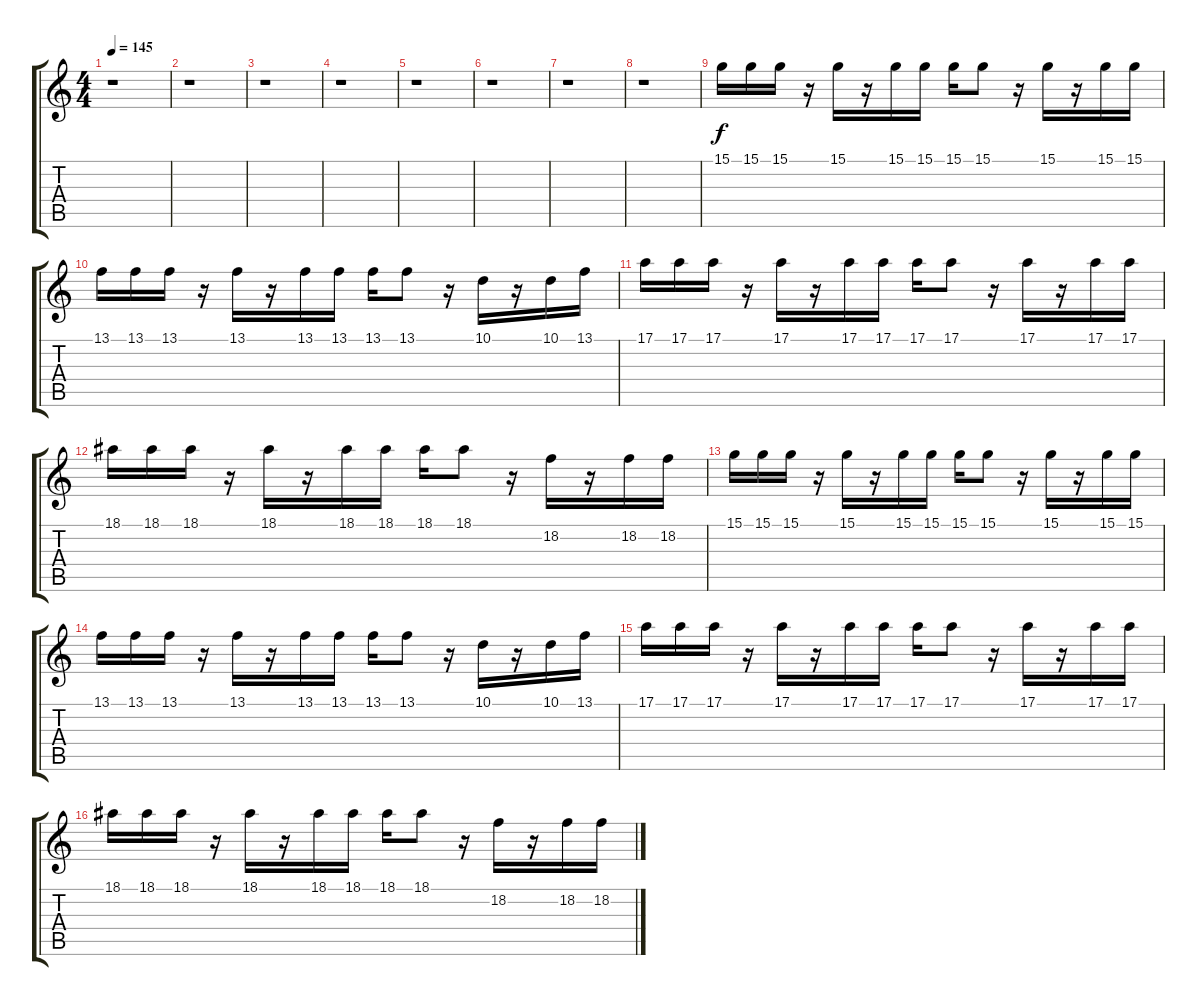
\track "" {instrument rockorgan}
\staff {score tabs}
\tuning (E4 B3 G3 D3 A2 E2) {hide}
\ts (4 4)
\tempo 145
\clef g2
\ks c
r.1{dy fff} |
r.1 |
r.1 |
r.1 |
r.1 |
r.1 |
r.1 |
r.1 |
15.1.16{dy f} 15.1.16 15.1.16 r.16 15.1.16 r.16 15.1.16 15.1.16 15.1.16 15.1.8 r.16 15.1.16 r.16 15.1.16 15.1.16 |
13.1.16 13.1.16 13.1.16 r.16 13.1.16 r.16 13.1.16 13.1.16 13.1.16 13.1.8 r.16 10.1.16 r.16 10.1.16 13.1.16 |
17.1.16 17.1.16 17.1.16 r.16 17.1.16 r.16 17.1.16 17.1.16 17.1.16 17.1.8 r.16 17.1.16 r.16 17.1.16 17.1.16 |
18.1.16 18.1.16 18.1.16 r.16 18.1.16 r.16 18.1.16 18.1.16 18.1.16 18.1.8 r.16 18.2.16 r.16 18.2.16 18.2.16 |
15.1.16 15.1.16 15.1.16 r.16 15.1.16 r.16 15.1.16 15.1.16 15.1.16 15.1.8 r.16 15.1.16 r.16 15.1.16 15.1.16 |
13.1.16 13.1.16 13.1.16 r.16 13.1.16 r.16 13.1.16 13.1.16 13.1.16 13.1.8 r.16 10.1.16 r.16 10.1.16 13.1.16 |
17.1.16 17.1.16 17.1.16 r.16 17.1.16 r.16 17.1.16 17.1.16 17.1.16 17.1.8 r.16 17.1.16 r.16 17.1.16 17.1.16 |
18.1.16 18.1.16 18.1.16 r.16 18.1.16 r.16 18.1.16 18.1.16 18.1.16 18.1.8 r.16 18.2.16 r.16 18.2.16 18.2.16
